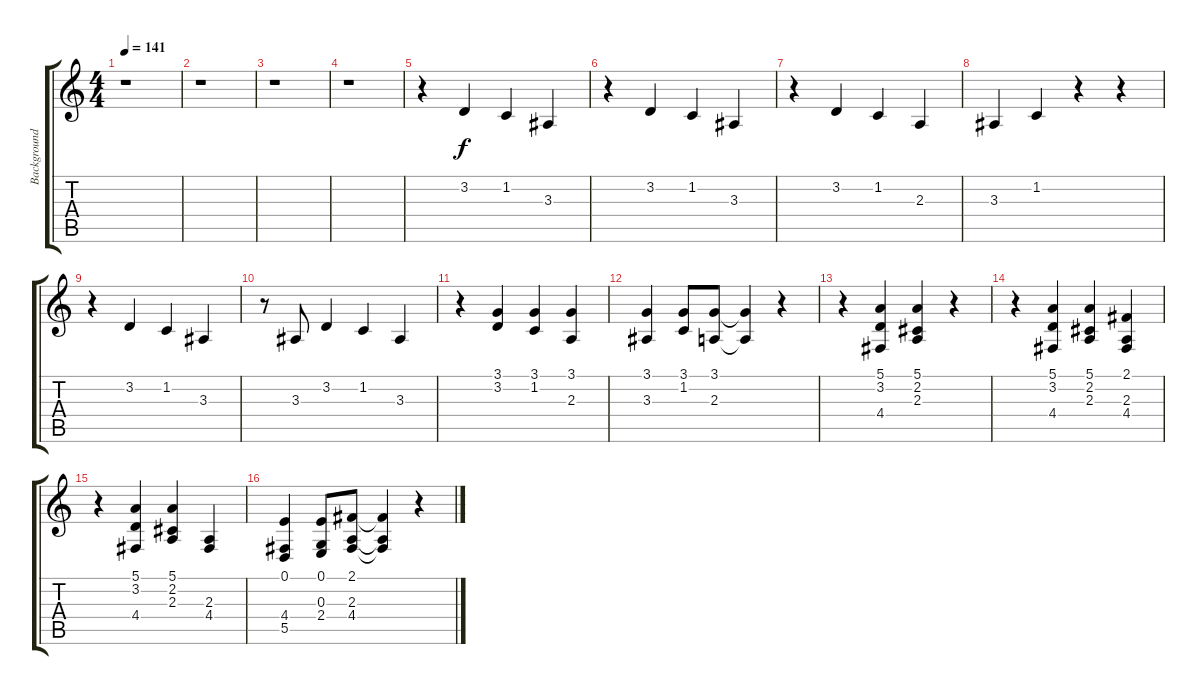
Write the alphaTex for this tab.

\track ("Background Vocal" "Background") {instrument acousticgrandpiano}
\staff {score tabs}
\tuning (E4 B3 G3 D3 A2 E2) {hide}
\ts (4 4)
\tempo 141
\clef g2
\ks c
r.1{dy f} |
r.1 |
r.1 |
r.1 |
r.4 3.2.4 1.2.4 3.3.4 |
r.4 3.2.4 1.2.4 3.3.4 |
r.4 3.2.4 1.2.4 2.3.4 |
3.3.4 1.2.4 r.4 r.4 |
r.4 3.2.4 1.2.4 3.3.4 |
r.8 3.3.8 3.2.4 1.2.4 3.3.4 |
r.4 (3.1 3.2).4 (3.1 1.2).4 (3.1 2.3).4 |
(3.1 3.3).4 (3.1 1.2).8 (3.1 2.3).8 (3.1{t} 2.3{t}).4 r.4 |
r.4 (5.1 3.2 4.4).4 (5.1 2.2 2.3).4 r.4 |
r.4 (5.1 3.2 4.4).4 (5.1 2.2 2.3).4 (2.1 2.3 4.4).4 |
r.4 (5.1 3.2 4.4).4 (5.1 2.2 2.3).4 (2.3 4.4).4 |
(0.1 4.4 5.5).4 (0.1 0.3 2.4).8 (2.1 2.3 4.4).8 (2.1{t} 2.3{t} 4.4{t}).4 r.4
